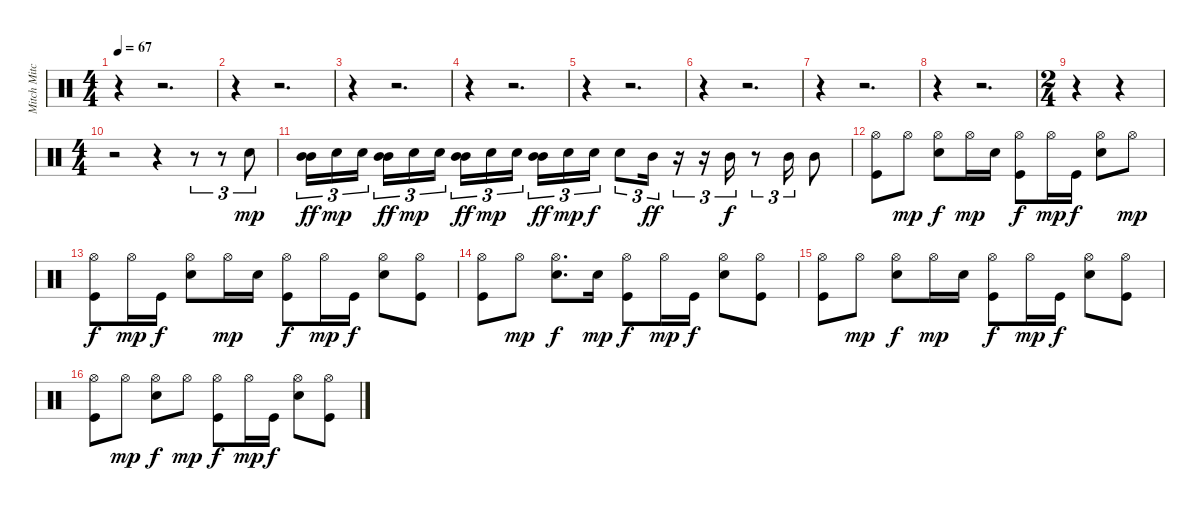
\track ("Mitch Mitchell" "Mitch Mitc") {instrument percussion}
\staff {score}
\articulation defaults
\ts (4 4)
\tempo 67
\clef neutral
\ks c
r.4{dy mp} r.2{d} |
r.4 r.2{d} |
r.4 r.2{d} |
r.4 r.2{d} |
r.4 r.2{d} |
r.4 r.2{d} |
r.4 r.2{d} |
r.4 r.2{d} |
\ts (2 4)
r.4 r.4 |
\ts (4 4)
r.2 r.4 r.8{tu (3 2)} r.8{tu (3 2)} "Electric Snare (hit)".8{tu (3 2)} |
("Mid Tom (hit)" "Mid Tom (hit)").16{tu (3 2) dy ff} "Electric Snare (hit)".16{tu (3 2) dy mp} "Electric Snare (hit)".16{tu (3 2)} ("Mid Tom (hit)" "Mid Tom (hit)").16{tu (3 2) dy ff} "Electric Snare (hit)".16{tu (3 2) dy mp} "Electric Snare (hit)".16{tu (3 2)} ("Mid Tom (hit)" "Mid Tom (hit)").16{tu (3 2) dy ff} "Electric Snare (hit)".16{tu (3 2) dy mp} "Electric Snare (hit)".16{tu (3 2)} ("Mid Tom (hit)" "Mid Tom (hit)").16{tu (3 2) dy ff} "Electric Snare (hit)".16{tu (3 2) dy mp} "Electric Snare (hit)".16{tu (3 2) dy f} "Electric Snare (hit)".8{tu (3 2)} "Mid Tom (hit)".16{tu (3 2) dy ff} r.16{tu (3 2)} r.16{tu (3 2)} "Mid Tom (hit)".16{tu (3 2) dy f} r.8{tu (3 2)} "Mid Tom (hit)".16{tu (3 2)} "Mid Tom (hit)".8 |
("Hi-Hat (open)" "Kick (hit)").8 "Hi-Hat (open)".8{dy mp} ("Hi-Hat (open)" "Electric Snare (hit)").8{dy f} "Hi-Hat (open)".16{dy mp} "Electric Snare (hit)".16 ("Hi-Hat (open)" "Kick (hit)").8{dy f} "Hi-Hat (open)".16{dy mp} "Kick (hit)".16{dy f} ("Hi-Hat (open)" "Electric Snare (hit)").8 "Hi-Hat (open)".8{dy mp} |
("Hi-Hat (open)" "Kick (hit)").8{dy f} "Hi-Hat (open)".16{dy mp} "Kick (hit)".16{dy f} ("Hi-Hat (open)" "Electric Snare (hit)").8 "Hi-Hat (open)".16{dy mp} "Electric Snare (hit)".16 ("Hi-Hat (open)" "Kick (hit)").8{dy f} "Hi-Hat (open)".16{dy mp} "Kick (hit)".16{dy f} ("Hi-Hat (open)" "Electric Snare (hit)").8 ("Hi-Hat (open)" "Kick (hit)").8 |
("Hi-Hat (open)" "Kick (hit)").8 "Hi-Hat (open)".8{dy mp} ("Hi-Hat (open)" "Electric Snare (hit)").8{d dy f} "Electric Snare (hit)".16{dy mp} ("Hi-Hat (open)" "Kick (hit)").8{dy f} "Hi-Hat (open)".16{dy mp} "Kick (hit)".16{dy f} ("Hi-Hat (open)" "Electric Snare (hit)").8 ("Hi-Hat (open)" "Kick (hit)").8 |
("Hi-Hat (open)" "Kick (hit)").8 "Hi-Hat (open)".8{dy mp} ("Hi-Hat (open)" "Electric Snare (hit)").8{dy f} "Hi-Hat (open)".16{dy mp} "Electric Snare (hit)".16 ("Hi-Hat (open)" "Kick (hit)").8{dy f} "Hi-Hat (open)".16{dy mp} "Kick (hit)".16{dy f} ("Hi-Hat (open)" "Electric Snare (hit)").8 ("Hi-Hat (open)" "Kick (hit)").8 |
("Hi-Hat (open)" "Kick (hit)").8 "Hi-Hat (open)".8{dy mp} ("Hi-Hat (open)" "Electric Snare (hit)").8{dy f} "Hi-Hat (open)".8{dy mp} ("Hi-Hat (open)" "Kick (hit)").8{dy f} "Hi-Hat (open)".16{dy mp} "Kick (hit)".16{dy f} ("Hi-Hat (open)" "Electric Snare (hit)").8 ("Hi-Hat (open)" "Kick (hit)").8
